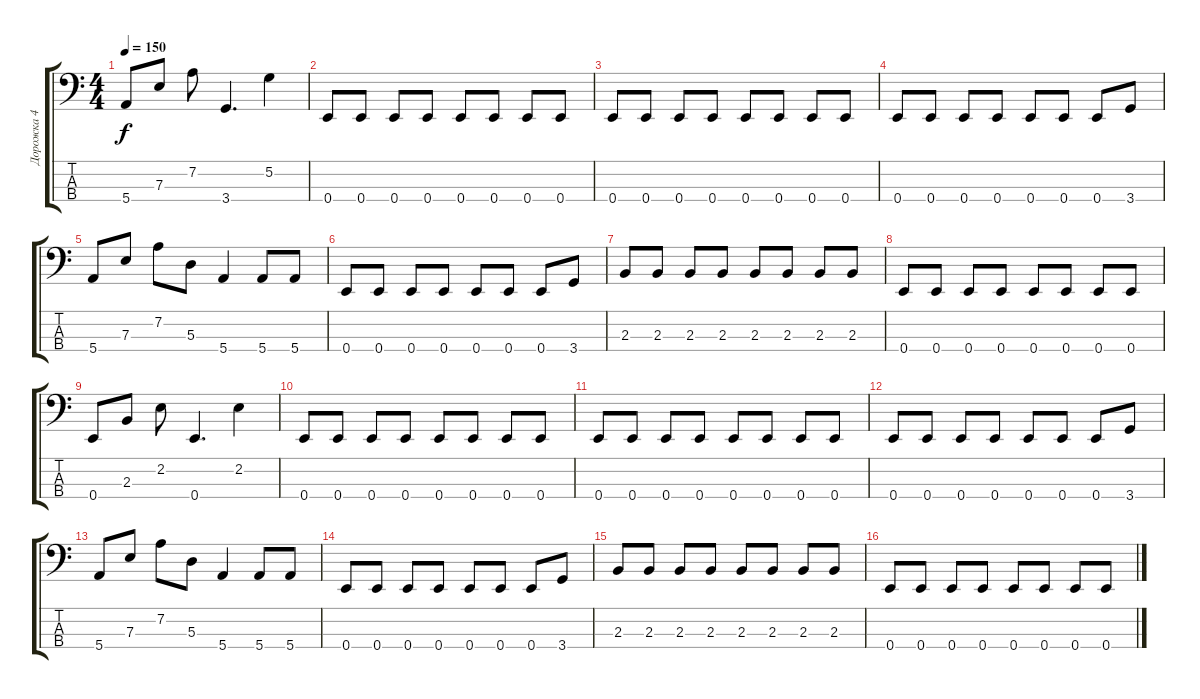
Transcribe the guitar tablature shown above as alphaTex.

\track ("Дорожка 4" "Дорожка 4") {instrument electricbassfinger}
\staff {score tabs}
\tuning (G2 D2 A1 E1) {hide}
\ts (4 4)
\tempo 150
\clef f4
\ks c
5.4.8{dy f} 7.3.8 7.2.8 3.4.4{d} 5.2.4 |
0.4.8 0.4.8 0.4.8 0.4.8 0.4.8 0.4.8 0.4.8 0.4.8 |
0.4.8 0.4.8 0.4.8 0.4.8 0.4.8 0.4.8 0.4.8 0.4.8 |
0.4.8 0.4.8 0.4.8 0.4.8 0.4.8 0.4.8 0.4.8 3.4.8 |
5.4.8 7.3.8 7.2.8 5.3.8 5.4.4 5.4.8 5.4.8 |
0.4.8 0.4.8 0.4.8 0.4.8 0.4.8 0.4.8 0.4.8 3.4.8 |
2.3.8 2.3.8 2.3.8 2.3.8 2.3.8 2.3.8 2.3.8 2.3.8 |
0.4.8 0.4.8 0.4.8 0.4.8 0.4.8 0.4.8 0.4.8 0.4.8 |
0.4.8 2.3.8 2.2.8 0.4.4{d} 2.2.4 |
0.4.8 0.4.8 0.4.8 0.4.8 0.4.8 0.4.8 0.4.8 0.4.8 |
0.4.8 0.4.8 0.4.8 0.4.8 0.4.8 0.4.8 0.4.8 0.4.8 |
0.4.8 0.4.8 0.4.8 0.4.8 0.4.8 0.4.8 0.4.8 3.4.8 |
5.4.8 7.3.8 7.2.8 5.3.8 5.4.4 5.4.8 5.4.8 |
0.4.8 0.4.8 0.4.8 0.4.8 0.4.8 0.4.8 0.4.8 3.4.8 |
2.3.8 2.3.8 2.3.8 2.3.8 2.3.8 2.3.8 2.3.8 2.3.8 |
0.4.8 0.4.8 0.4.8 0.4.8 0.4.8 0.4.8 0.4.8 0.4.8
